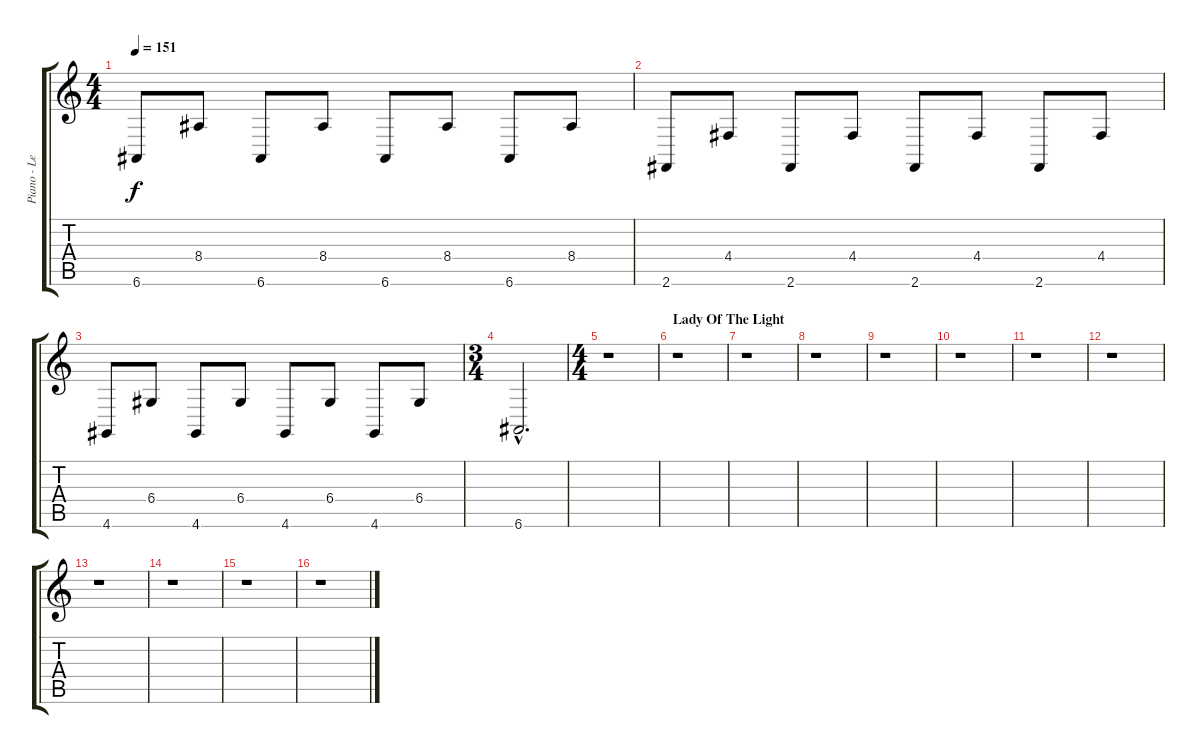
\track ("Piano - Left" "Piano - Le") {instrument brightacousticpiano}
\staff {score tabs}
\tuning (E4 B3 G3 D3 A2 E2) {hide}
\ts (4 4)
\section ("" "")
\tempo 151
\clef g2
\ks c
6.6.8{dy f} 8.4.8 6.6.8 8.4.8 6.6.8 8.4.8 6.6.8 8.4.8 |
2.6.8 4.4.8 2.6.8 4.4.8 2.6.8 4.4.8 2.6.8 4.4.8 |
4.6.8 6.4.8 4.6.8 6.4.8 4.6.8 6.4.8 4.6.8 6.4.8 |
\ts (3 4)
6.6{hac}.2{d} |
\ts (4 4)
r.1 |
\section ("" "Lady Of The Light")
r.1 |
r.1 |
r.1 |
r.1 |
r.1 |
r.1 |
r.1 |
r.1 |
r.1 |
r.1 |
r.1
